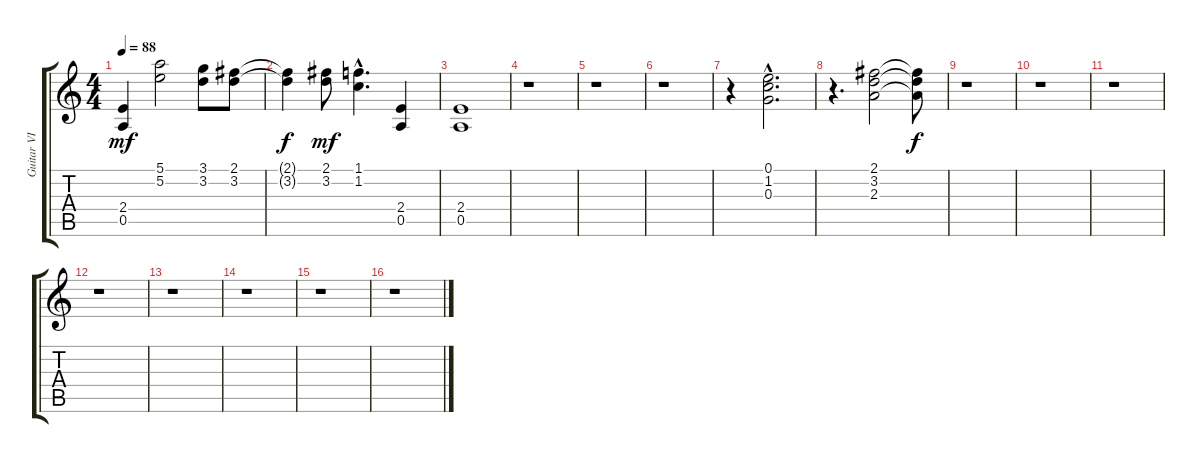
\track ("Guitar VI" "Guitar VI") {instrument distortionguitar}
\staff {score tabs}
\tuning (E4 B3 G3 D3 A2 E2) {hide}
\ts (4 4)
\tempo 88
\clef g2
\ks c
(2.4 0.5).4{dy mf} (5.1 5.2).2 (3.1 3.2).8 (2.1 3.2).8 |
(2.1{t} 3.2{t}).4{dy f} (2.1 3.2).8{dy mf} (1.1{hac} 1.2{hac}).4{d} (2.4 0.5).4 |
(2.4 0.5).1 |
r.1 |
r.1 |
r.1 |
r.4 (0.1{hac} 1.2{hac} 0.3{hac}).2{d} |
r.4{d} (2.1 3.2 2.3).2 (2.1{t} 3.2{t} 2.3{t}).8{dy f} |
r.1 |
r.1 |
r.1 |
r.1 |
r.1 |
r.1 |
r.1 |
r.1
